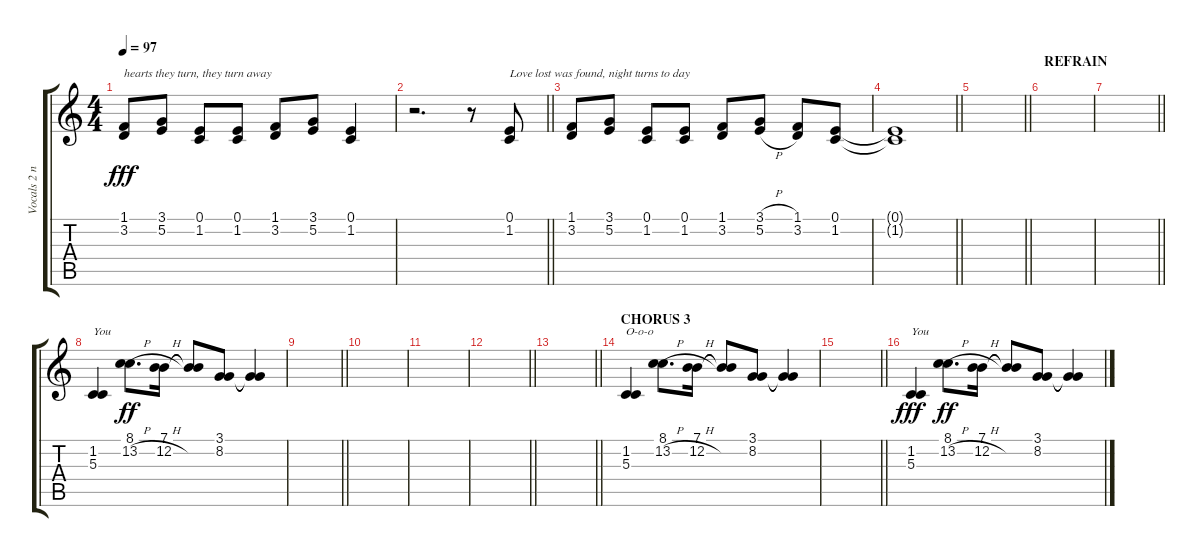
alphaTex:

\track ("Vocals 2 n 3" "Vocals 2 n") {instrument lead6voice}
\staff {score tabs}
\tuning (E4 B3 G3 D3 A2 E2) {hide}
\ts (4 4)
\tempo 97
\clef g2
\ks c
(1.1 3.2).8{txt "hearts they turn, they turn away" dy fff} (3.1 5.2).8 (0.1 1.2).8 (0.1 1.2).8 (1.1 3.2).8 (3.1 5.2).8 (0.1 1.2).4 |
\barLineRight lightlight
r.2{d} r.8 (0.1 1.2).8{txt "Love lost was found, night turns to day"} |
(1.1 3.2).8 (3.1 5.2).8 (0.1 1.2).8 (0.1 1.2).8 (1.1 3.2).8 (3.1{h} 5.2{h}).8 (1.1 3.2).8 (0.1 1.2).8 |
\barLineRight lightlight
(0.1{t} 1.2{t}).1 |
\barLineRight lightlight
|
\section ("" "REFRAIN")
|
\barLineRight lightlight
|
(1.2 5.3).4{txt "You"} (8.1{h} 13.2{h}).8{d dy ff} (7.1{h} 12.2{h}).16 (7.1{t} 12.2{t}).8 (3.1 8.2).8 (3.1{t} 8.2{t}).4 |
\barLineRight lightlight
|
|
|
\barLineRight lightlight
|
\barLineRight lightlight
|
\section ("" "CHORUS 3")
(1.2 5.3).4{txt "O-o-o"} (8.1{h} 13.2{h}).8{d} (7.1{h} 12.2{h}).16 (7.1{t} 12.2{t}).8 (3.1 8.2).8 (3.1{t} 8.2{t}).4 |
\barLineRight lightlight
|
(1.2 5.3).4{txt "You" dy fff} (8.1{h} 13.2{h}).8{d dy ff} (7.1{h} 12.2{h}).16 (7.1{t} 12.2{t}).8 (3.1 8.2).8 (3.1{t} 8.2{t}).4
